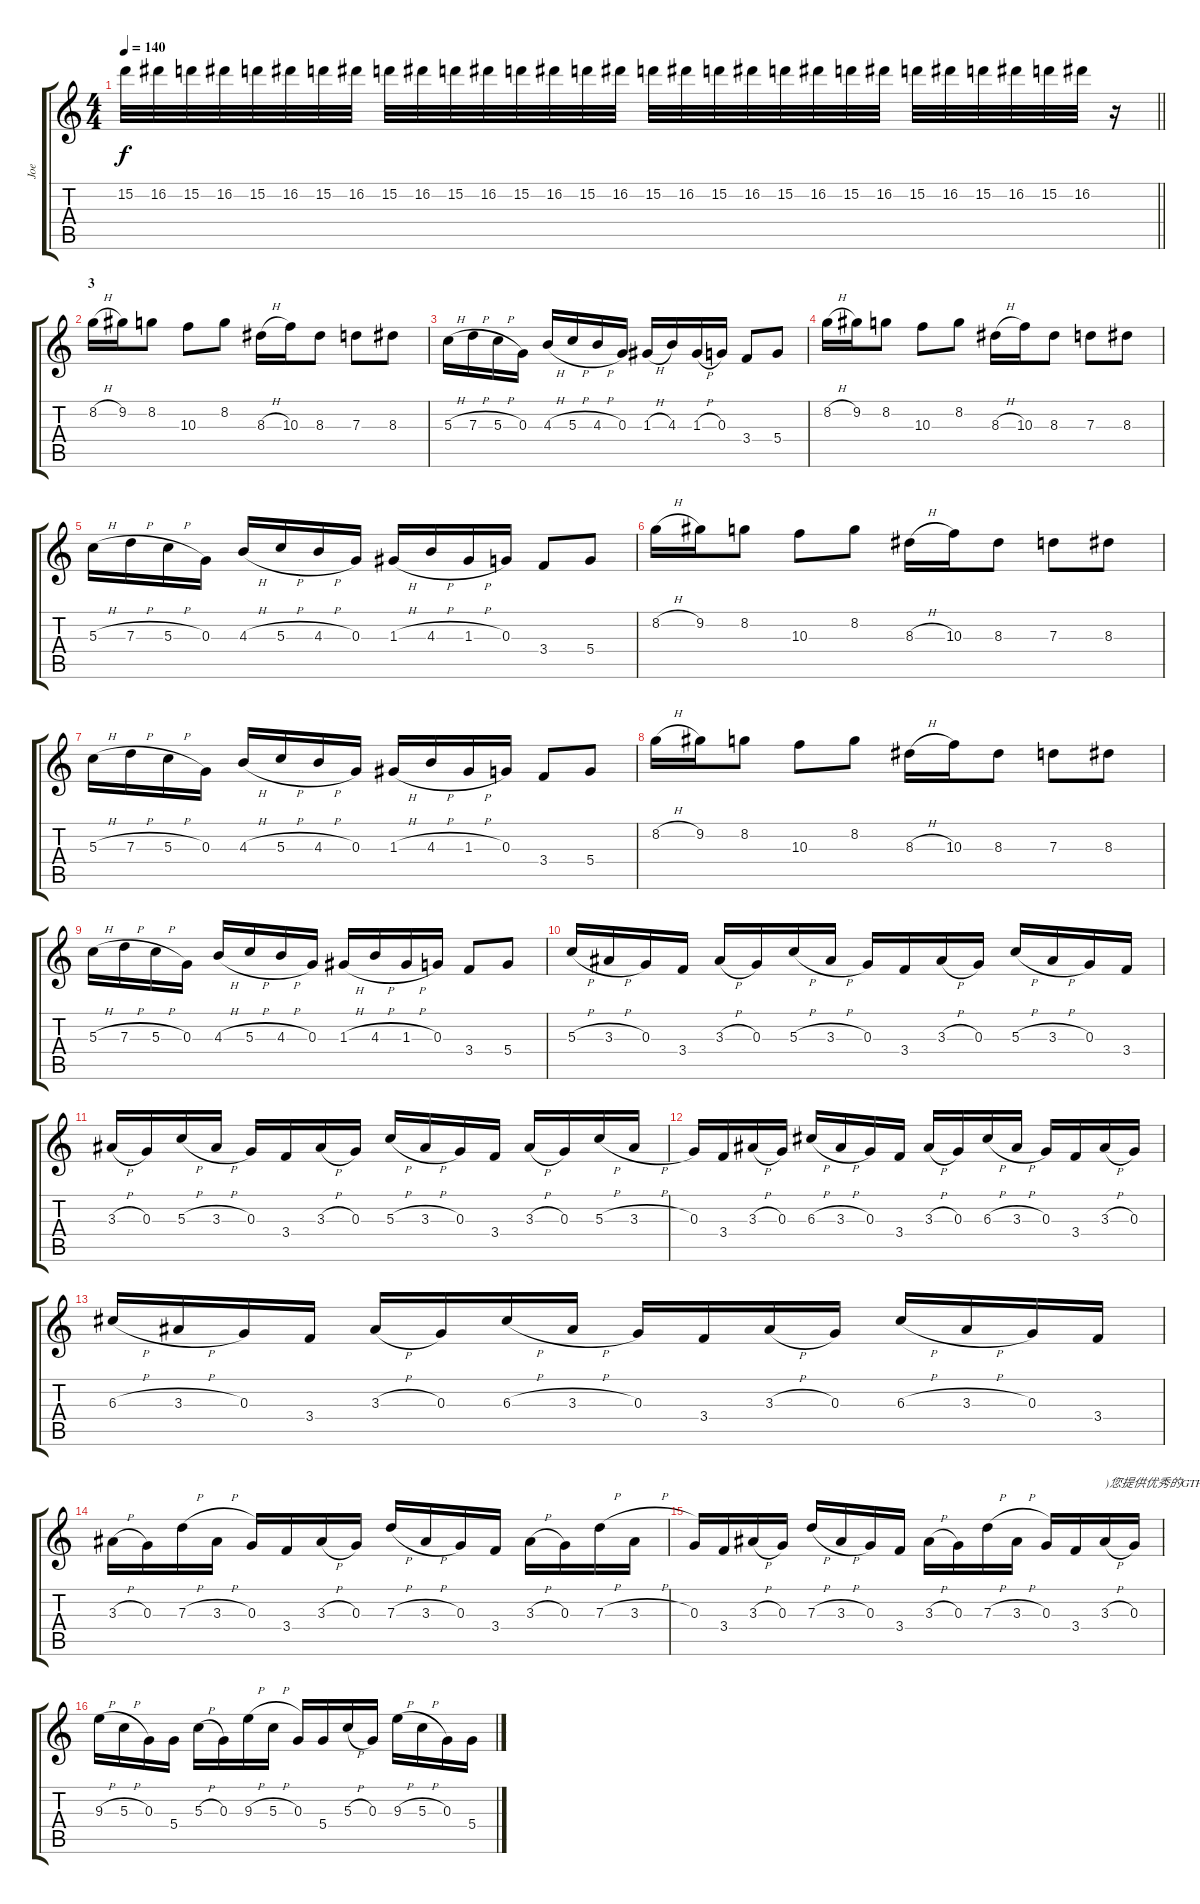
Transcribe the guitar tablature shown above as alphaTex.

\track ("Joe" "Joe") {instrument distortionguitar}
\staff {score tabs}
\tuning (E4 B3 G3 D3 A2 E2) {hide}
\ts (4 4)
\tempo 140
\clef g2
\barLineRight lightlight
\ks c
15.2.32{dy f} 16.2.32 15.2.32 16.2.32 15.2.32 16.2.32 15.2.32 16.2.32 15.2.32 16.2.32 15.2.32 16.2.32 15.2.32 16.2.32 15.2.32 16.2.32 15.2.32 16.2.32 15.2.32 16.2.32 15.2.32 16.2.32 15.2.32 16.2.32 15.2.32 16.2.32 15.2.32 16.2.32 15.2.32 16.2.32 r.16 |
\section ("" "3")
8.2{h}.16 9.2.16 8.2.8 10.3.8 8.2.8 8.3{h}.16 10.3.16 8.3.8 7.3.8 8.3.8 |
5.3{h}.16 7.3{h}.16 5.3{h}.16 0.3.16 4.3{h}.16 5.3{h}.16 4.3{h}.16 0.3.16 1.3{h}.16 4.3.16 1.3{h}.16 0.3.16 3.4.8 5.4.8 |
8.2{h}.16 9.2.16 8.2.8 10.3.8 8.2.8 8.3{h}.16 10.3.16 8.3.8 7.3.8 8.3.8 |
5.3{h}.16 7.3{h}.16 5.3{h}.16 0.3.16 4.3{h}.16 5.3{h}.16 4.3{h}.16 0.3.16 1.3{h}.16 4.3{h}.16 1.3{h}.16 0.3.16 3.4.8 5.4.8 |
8.2{h}.16 9.2.16 8.2.8 10.3.8 8.2.8 8.3{h}.16 10.3.16 8.3.8 7.3.8 8.3.8 |
5.3{h}.16 7.3{h}.16 5.3{h}.16 0.3.16 4.3{h}.16 5.3{h}.16 4.3{h}.16 0.3.16 1.3{h}.16 4.3{h}.16 1.3{h}.16 0.3.16 3.4.8 5.4.8 |
8.2{h}.16 9.2.16 8.2.8 10.3.8 8.2.8 8.3{h}.16 10.3.16 8.3.8 7.3.8 8.3.8 |
5.3{h}.16 7.3{h}.16 5.3{h}.16 0.3.16 4.3{h}.16 5.3{h}.16 4.3{h}.16 0.3.16 1.3{h}.16 4.3{h}.16 1.3{h}.16 0.3.16 3.4.8 5.4.8 |
5.3{h}.16 3.3{h}.16 0.3.16 3.4.16 3.3{h}.16 0.3.16 5.3{h}.16 3.3{h}.16 0.3.16 3.4.16 3.3{h}.16 0.3.16 5.3{h}.16 3.3{h}.16 0.3.16 3.4.16 |
3.3{h}.16 0.3.16 5.3{h}.16 3.3{h}.16 0.3.16 3.4.16 3.3{h}.16 0.3.16 5.3{h}.16 3.3{h}.16 0.3.16 3.4.16 3.3{h}.16 0.3.16 5.3{h}.16 3.3{h}.16 |
0.3.16 3.4.16 3.3{h}.16 0.3.16 6.3{h}.16 3.3{h}.16 0.3.16 3.4.16 3.3{h}.16 0.3.16 6.3{h}.16 3.3{h}.16 0.3.16 3.4.16 3.3{h}.16 0.3.16 |
6.3{h}.16 3.3{h}.16 0.3.16 3.4.16 3.3{h}.16 0.3.16 6.3{h}.16 3.3{h}.16 0.3.16 3.4.16 3.3{h}.16 0.3.16 6.3{h}.16 3.3{h}.16 0.3.16 3.4.16 |
3.3{h}.16 0.3.16 7.3{h}.16 3.3{h}.16 0.3.16 3.4.16 3.3{h}.16 0.3.16 7.3{h}.16 3.3{h}.16 0.3.16 3.4.16 3.3{h}.16 0.3.16 7.3{h}.16 3.3{h}.16 |
0.3.16 3.4.16 3.3{h}.16 0.3.16 7.3{h}.16 3.3{h}.16 0.3.16 3.4.16 3.3{h}.16 0.3.16 7.3{h}.16 3.3{h}.16 0.3.16 3.4.16 3.3{h}.16{txt ")您提供优秀的GTP"} 0.3.16 |
9.3{h}.16 5.3{h}.16 0.3.16 5.4.16 5.3{h}.16 0.3.16 9.3{h}.16 5.3{h}.16 0.3.16 5.4.16 5.3{h}.16 0.3.16 9.3{h}.16 5.3{h}.16 0.3.16 5.4.16
